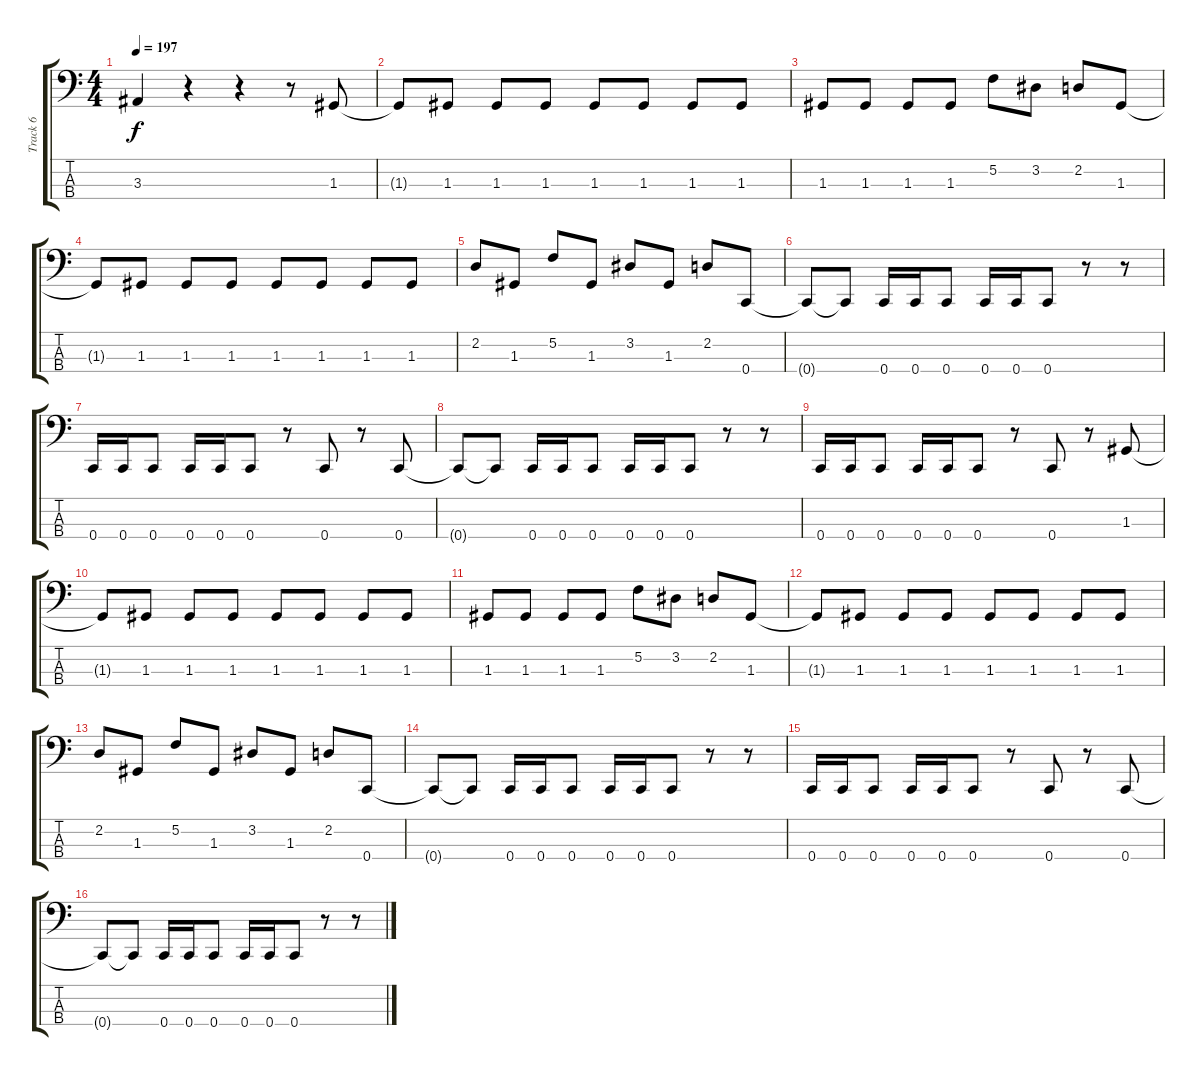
\track ("Track 6" "Track 6") {instrument electricbasspick}
\staff {score tabs}
\tuning (F2 C2 G1 C1) {hide}
\ts (4 4)
\tempo 197
\clef f4
\ks c
3.3.4{dy f} r.4 r.4 r.8 1.3.8 |
1.3{t}.8 1.3.8 1.3.8 1.3.8 1.3.8 1.3.8 1.3.8 1.3.8 |
1.3.8 1.3.8 1.3.8 1.3.8 5.2.8 3.2.8 2.2.8 1.3.8 |
1.3{t}.8 1.3.8 1.3.8 1.3.8 1.3.8 1.3.8 1.3.8 1.3.8 |
2.2.8 1.3.8 5.2.8 1.3.8 3.2.8 1.3.8 2.2.8 0.4.8 |
0.4{t}.8 0.4{t}.8 0.4.16 0.4.16 0.4.8 0.4.16 0.4.16 0.4.8 r.8 r.8 |
0.4.16 0.4.16 0.4.8 0.4.16 0.4.16 0.4.8 r.8 0.4.8 r.8 0.4.8 |
0.4{t}.8 0.4{t}.8 0.4.16 0.4.16 0.4.8 0.4.16 0.4.16 0.4.8 r.8 r.8 |
0.4.16 0.4.16 0.4.8 0.4.16 0.4.16 0.4.8 r.8 0.4.8 r.8 1.3.8 |
1.3{t}.8 1.3.8 1.3.8 1.3.8 1.3.8 1.3.8 1.3.8 1.3.8 |
1.3.8 1.3.8 1.3.8 1.3.8 5.2.8 3.2.8 2.2.8 1.3.8 |
1.3{t}.8 1.3.8 1.3.8 1.3.8 1.3.8 1.3.8 1.3.8 1.3.8 |
2.2.8 1.3.8 5.2.8 1.3.8 3.2.8 1.3.8 2.2.8 0.4.8 |
0.4{t}.8 0.4{t}.8 0.4.16 0.4.16 0.4.8 0.4.16 0.4.16 0.4.8 r.8 r.8 |
0.4.16 0.4.16 0.4.8 0.4.16 0.4.16 0.4.8 r.8 0.4.8 r.8 0.4.8 |
0.4{t}.8 0.4{t}.8 0.4.16 0.4.16 0.4.8 0.4.16 0.4.16 0.4.8 r.8 r.8
